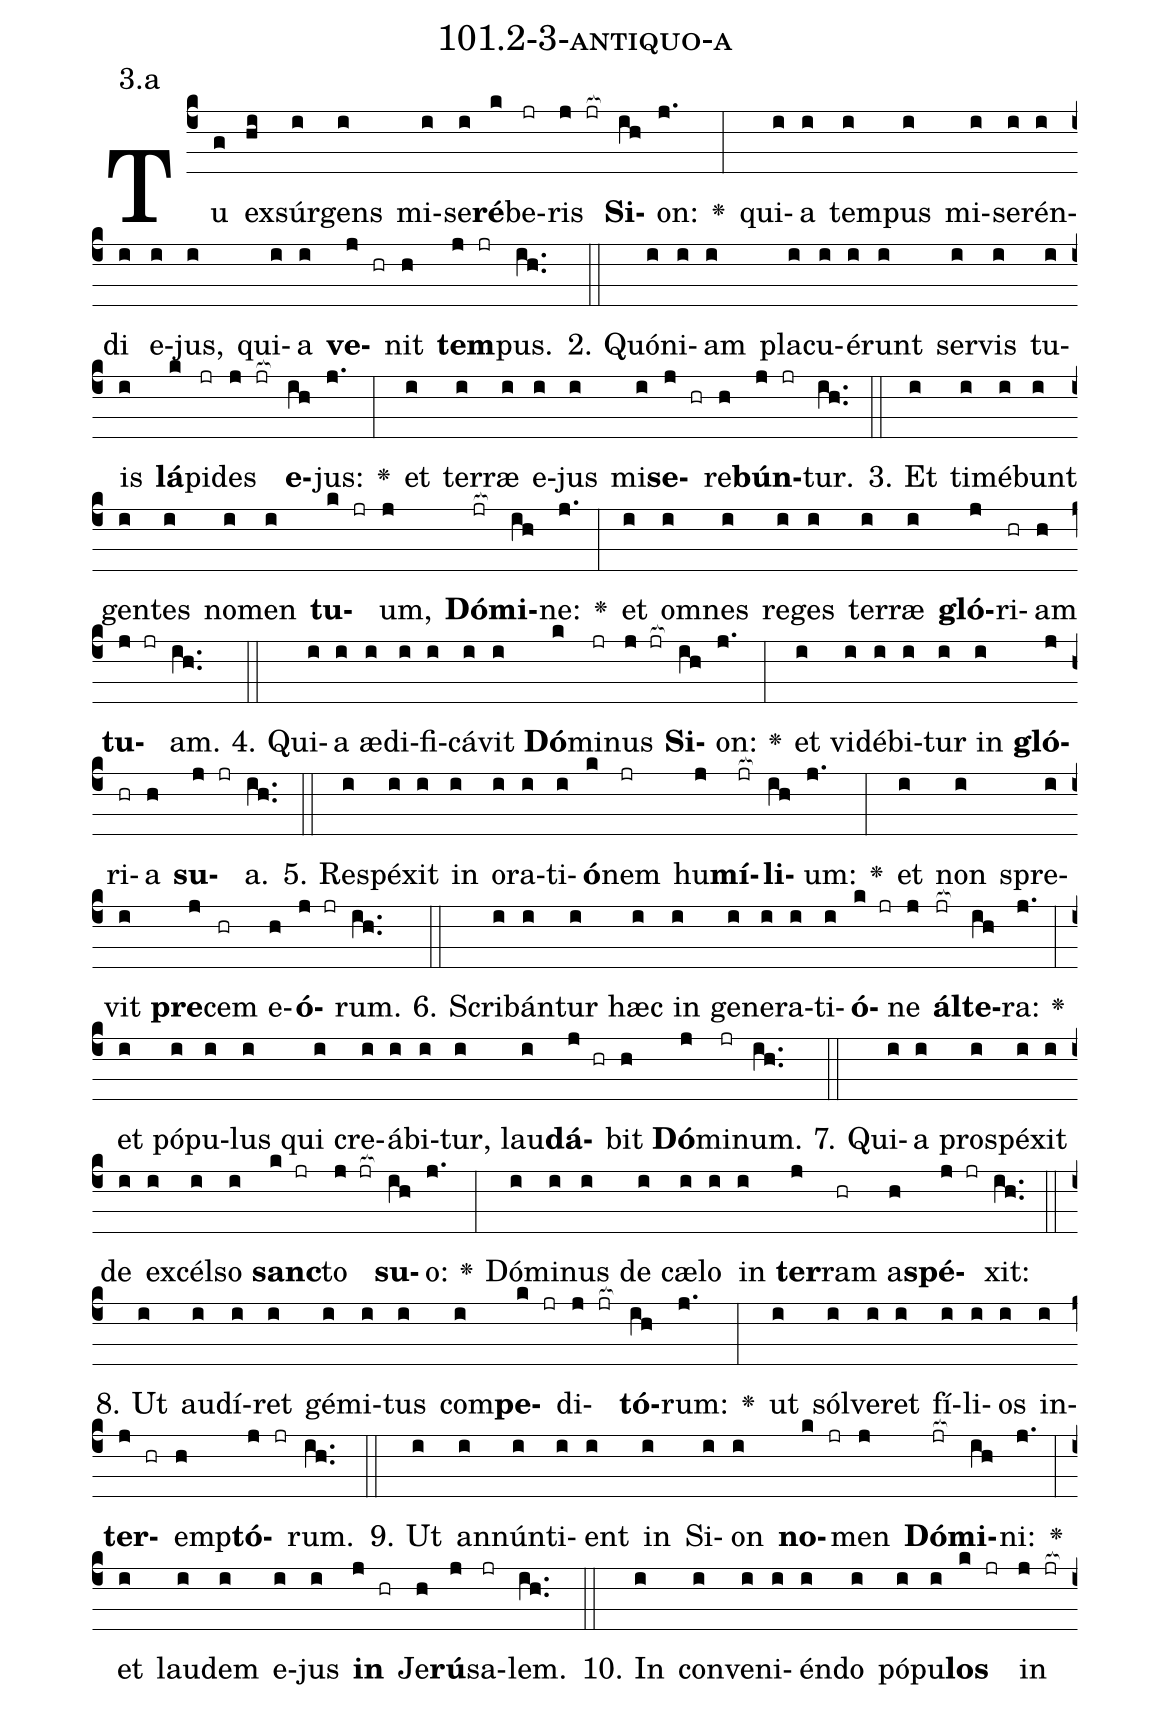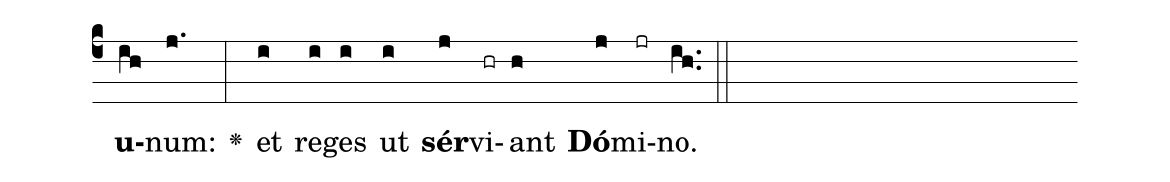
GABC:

name: 101.2-3-antiquo-a;
annotation: 3.a;
%%
(c4)Tu(g) ex(hi)súr(i)gens(i) mi(i)se(i)<b>ré</b>(k)be(jr)ris(j jr[ocb:1{]) <b>Si</b>(ih[ocb:0}])on:(j.) <v>\greheightstar</v>(:) qui(i)a(i) tem(i)pus(i) mi(i)se(i)rén(i)di(i) e(i)jus,(i) qui(i)a(i) <b>ve</b>(j hr)nit(h) <b>tem</b>(j jr)pus.(ih..) (::)
2. Quón(i)i(i)am(i) pla(i)cu(i)é(i)runt(i) ser(i)vis(i) tu(i)is(i) <b>lá</b>(k)pi(jr)des(j jr[ocb:1{]) <b>e</b>(ih[ocb:0}])jus:(j.) <v>\greheightstar</v>(:) et(i) ter(i)ræ(i) e(i)jus(i) mi(i)<b>se</b>(j hr)re(h)<b>bún</b>(j jr)tur.(ih..) (::)
3. Et(i) ti(i)mé(i)bunt(i) gen(i)tes(i) no(i)men(i) <b>tu</b>(k jr)um,(j) <b>Dó</b>(jr[ocb:1{])<b>mi</b>(ih[ocb:0}])ne:(j.) <v>\greheightstar</v>(:) et(i) om(i)nes(i) re(i)ges(i) ter(i)ræ(i) <b>gló</b>(j)ri(hr)am(h) <b>tu</b>(j jr)am.(ih..) (::)
4. Qui(i)a(i) æ(i)di(i)fi(i)cá(i)vit(i) <b>Dó</b>(k)mi(jr)nus(j jr[ocb:1{]) <b>Si</b>(ih[ocb:0}])on:(j.) <v>\greheightstar</v>(:) et(i) vi(i)dé(i)bi(i)tur(i) in(i) <b>gló</b>(j)ri(hr)a(h) <b>su</b>(j jr)a.(ih..) (::)
5. Re(i)spé(i)xit(i) in(i) o(i)ra(i)ti(i)<b>ó</b>(k)nem(jr) hu(j)<b>mí</b>(jr[ocb:1{])<b>li</b>(ih[ocb:0}])um:(j.) <v>\greheightstar</v>(:) et(i) non(i) spre(i)vit(i) <b>pre</b>(j)cem(hr) e(h)<b>ó</b>(j jr)rum.(ih..) (::)
6. Scri(i)bán(i)tur(i) hæc(i) in(i) ge(i)ne(i)ra(i)ti(i)<b>ó</b>(k jr)ne(j) <b>ál</b>(jr[ocb:1{])<b>te</b>(ih[ocb:0}])ra:(j.) <v>\greheightstar</v>(:) et(i) pó(i)pu(i)lus(i) qui(i) cre(i)á(i)bi(i)tur,(i) lau(i)<b>dá</b>(j hr)bit(h) <b>Dó</b>(j)mi(jr)num.(ih..) (::)
7. Qui(i)a(i) pro(i)spé(i)xit(i) de(i) ex(i)cél(i)so(i) <b>sanc</b>(k jr)to(j jr[ocb:1{]) <b>su</b>(ih[ocb:0}])o:(j.) <v>\greheightstar</v>(:) Dó(i)mi(i)nus(i) de(i) cæ(i)lo(i) in(i) <b>ter</b>(j)ram(hr) a(h)<b>spé</b>(j jr)xit:(ih..) (::)
8. Ut(i) au(i)dí(i)ret(i) gé(i)mi(i)tus(i) com(i)<b>pe</b>(k jr)di(j jr[ocb:1{])<b>tó</b>(ih[ocb:0}])rum:(j.) <v>\greheightstar</v>(:) ut(i) sól(i)ve(i)ret(i) fí(i)li(i)os(i) in(i)<b>ter</b>(j hr)emp(h)<b>tó</b>(j jr)rum.(ih..) (::)
9. Ut(i) an(i)nún(i)ti(i)ent(i) in(i) Si(i)on(i) <b>no</b>(k jr)men(j) <b>Dó</b>(jr[ocb:1{])<b>mi</b>(ih[ocb:0}])ni:(j.) <v>\greheightstar</v>(:) et(i) lau(i)dem(i) e(i)jus(i) <b>in</b>(j hr) Je(h)<b>rú</b>(j)sa(jr)lem.(ih..) (::)
10. In(i) con(i)ve(i)ni(i)én(i)do(i) pó(i)pu(i)<b>los</b>(k jr) in(j jr[ocb:1{]) <b>u</b>(ih[ocb:0}])num:(j.) <v>\greheightstar</v>(:) et(i) re(i)ges(i) ut(i) <b>sér</b>(j)vi(hr)ant(h) <b>Dó</b>(j)mi(jr)no.(ih..) (::)
